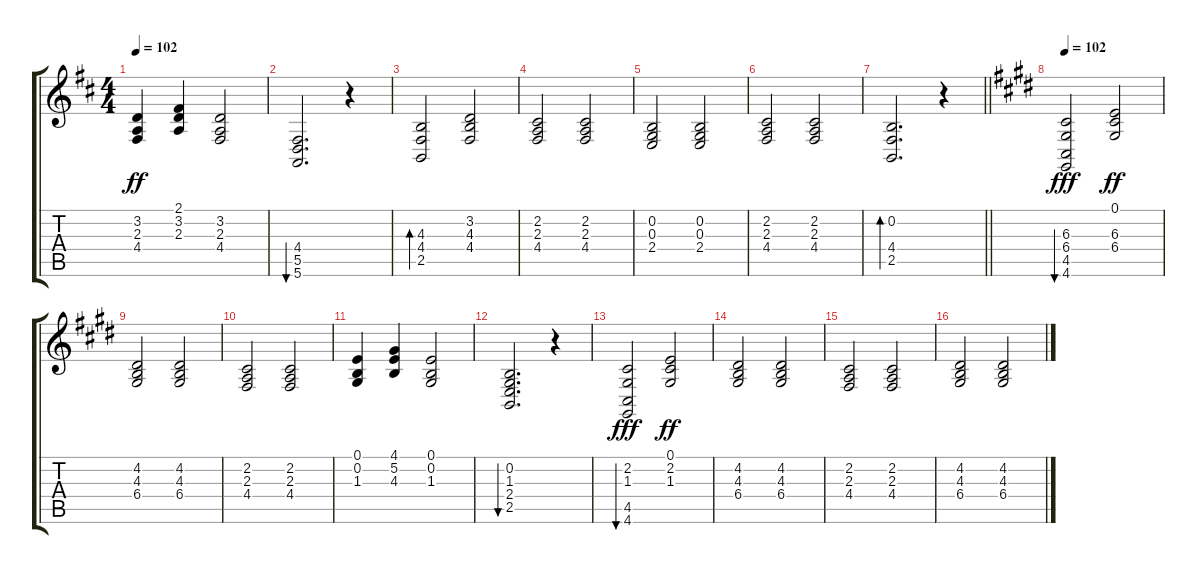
\track "" {instrument brightacousticpiano}
\staff {score tabs}
\tuning (E4 B3 G3 D3 A2 E2) {hide}
\ts (4 4)
\tempo 102
\clef g2
\ks d
(3.2 2.3 4.4).4{dy ff} (2.1 3.2 2.3).4 (3.2 2.3 4.4).2 |
(4.4 5.5 5.6).2{d bu 120} r.4 |
(4.3 4.4 2.5).2{bd 120} (3.2 4.3 4.4).2 |
(2.2 2.3 4.4).2 (2.2 2.3 4.4).2 |
(0.2 0.3 2.4).2 (0.2 0.3 2.4).2 |
(2.2 2.3 4.4).2 (2.2 2.3 4.4).2 |
\barLineRight lightlight
(0.2 4.4 2.5).2{d bd 120} r.4 |
\section ("" "")
\tempo 102
\ks e
(6.3 6.4 4.5 4.6).2{bu 120 dy fff} (0.1 6.3 6.4).2{dy ff} |
(4.2 4.3 6.4).2 (4.2 4.3 6.4).2 |
(2.2 2.3 4.4).2 (2.2 2.3 4.4).2 |
(0.1 0.2 1.3).4 (4.1 5.2 4.3).4 (0.1 0.2 1.3).2 |
(0.2 1.3 2.4 2.5).2{d bu 120} r.4 |
(2.2 1.3 4.5 4.6).2{bu 120 dy fff} (0.1 2.2 1.3).2{dy ff} |
(4.2 4.3 6.4).2 (4.2 4.3 6.4).2 |
(2.2 2.3 4.4).2 (2.2 2.3 4.4).2 |
(4.2 4.3 6.4).2 (4.2 4.3 6.4).2
